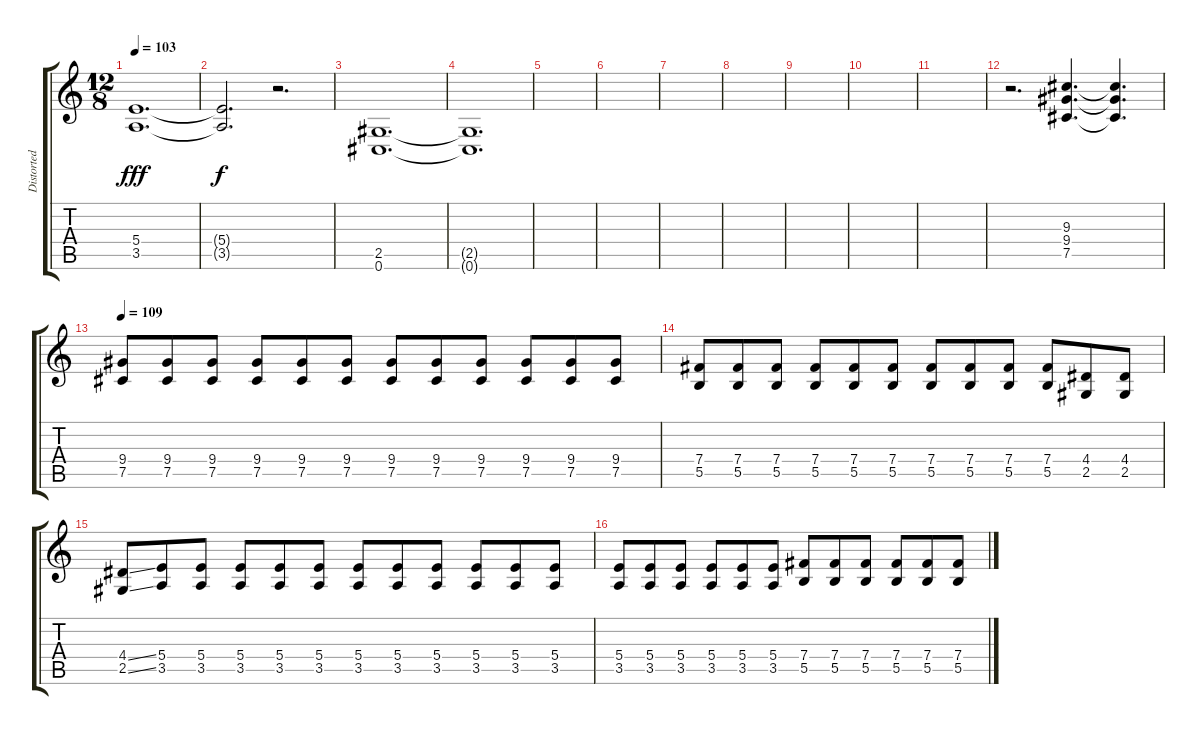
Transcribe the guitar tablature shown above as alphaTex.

\track ("Distorted Guitar 1" "Distorted ") {instrument distortionguitar}
\staff {score tabs}
\tuning (Db4 Ab3 E3 B2 Gb2 Db2) {hide}
\ts (12 8)
\tempo 103
\clef g2
\ks c
(5.4 3.5).1{d dy fff volume 11} |
(5.4{t} 3.5{t}).2{d dy f} r.2{d} |
(2.5 0.6).1{d volume 13} |
(2.5{t} 0.6{t}).1{d} |
|
|
|
|
|
|
|
r.2{d volume 0} (9.3 9.4 7.5).4{d volume 13} (9.3{t} 9.4{t} 7.5{t}).4{d} |
\tempo 109
(9.4 7.5).8{volume 13 balance 2} (9.4 7.5).8 (9.4 7.5).8 (9.4 7.5).8 (9.4 7.5).8 (9.4 7.5).8 (9.4 7.5).8 (9.4 7.5).8 (9.4 7.5).8 (9.4 7.5).8 (9.4 7.5).8 (9.4 7.5).8 |
(7.4 5.5).8 (7.4 5.5).8 (7.4 5.5).8 (7.4 5.5).8 (7.4 5.5).8 (7.4 5.5).8 (7.4 5.5).8 (7.4 5.5).8 (7.4 5.5).8 (7.4 5.5).8 (4.4 2.5).8 (4.4 2.5).8 |
(4.4{ss} 2.5{ss}).8 (5.4 3.5).8 (5.4 3.5).8 (5.4 3.5).8 (5.4 3.5).8 (5.4 3.5).8 (5.4 3.5).8 (5.4 3.5).8 (5.4 3.5).8 (5.4 3.5).8 (5.4 3.5).8 (5.4 3.5).8 |
(5.4 3.5).8 (5.4 3.5).8 (5.4 3.5).8 (5.4 3.5).8 (5.4 3.5).8 (5.4 3.5).8 (7.4 5.5).8 (7.4 5.5).8 (7.4 5.5).8 (7.4 5.5).8 (7.4 5.5).8 (7.4 5.5).8
